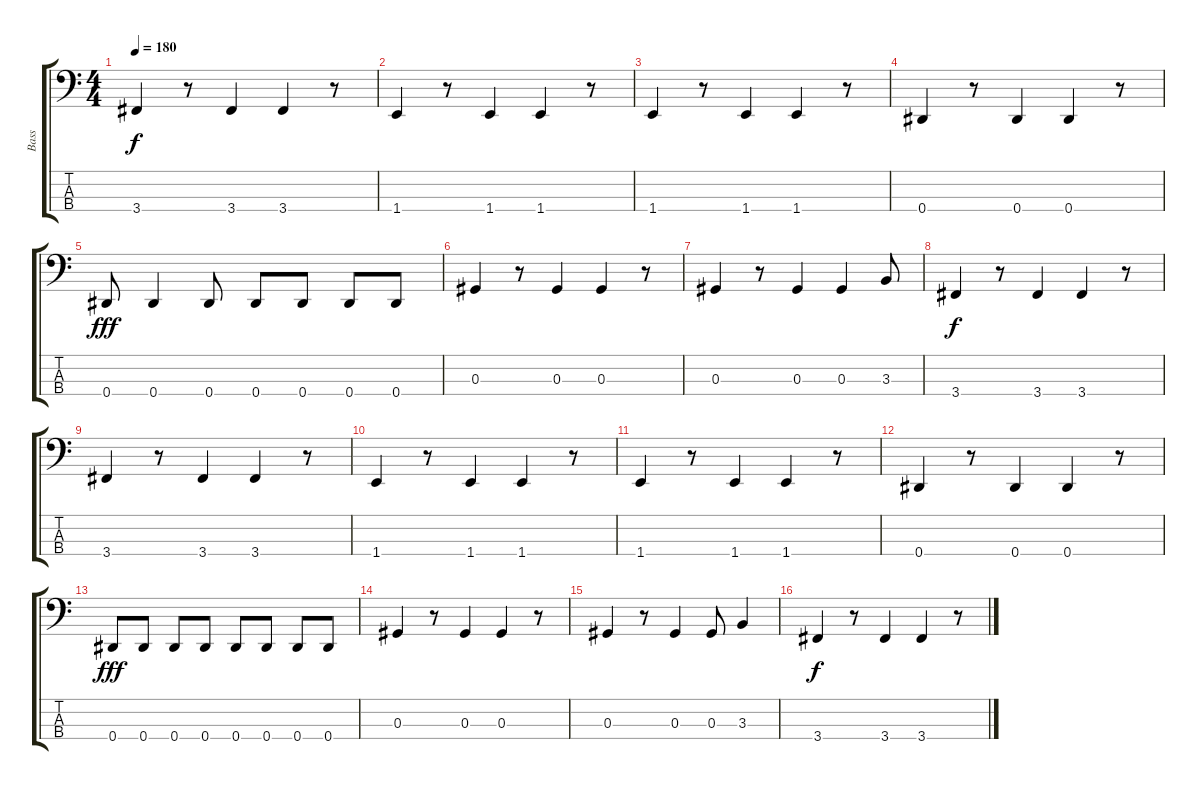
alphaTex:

\track ("Bass" "Bass") {instrument electricbassfinger}
\staff {score tabs}
\tuning (Gb2 Db2 Ab1 Eb1) {hide}
\ts (4 4)
\tempo 180
\clef f4
\ks c
3.4.4{dy f} r.8 3.4.4 3.4.4 r.8 |
1.4.4 r.8 1.4.4 1.4.4 r.8 |
1.4.4 r.8 1.4.4 1.4.4 r.8 |
0.4.4 r.8 0.4.4 0.4.4 r.8 |
0.4.8{dy fff} 0.4.4 0.4.8 0.4.8 0.4.8 0.4.8 0.4.8 |
0.3.4 r.8 0.3.4 0.3.4 r.8 |
0.3.4 r.8 0.3.4 0.3.4 3.3.8 |
3.4.4{dy f} r.8 3.4.4 3.4.4 r.8 |
3.4.4 r.8 3.4.4 3.4.4 r.8 |
1.4.4 r.8 1.4.4 1.4.4 r.8 |
1.4.4 r.8 1.4.4 1.4.4 r.8 |
0.4.4 r.8 0.4.4 0.4.4 r.8 |
0.4.8{dy fff} 0.4.8 0.4.8 0.4.8 0.4.8 0.4.8 0.4.8 0.4.8 |
0.3.4 r.8 0.3.4 0.3.4 r.8 |
0.3.4 r.8 0.3.4 0.3.8 3.3.4 |
3.4.4{dy f} r.8 3.4.4 3.4.4 r.8
